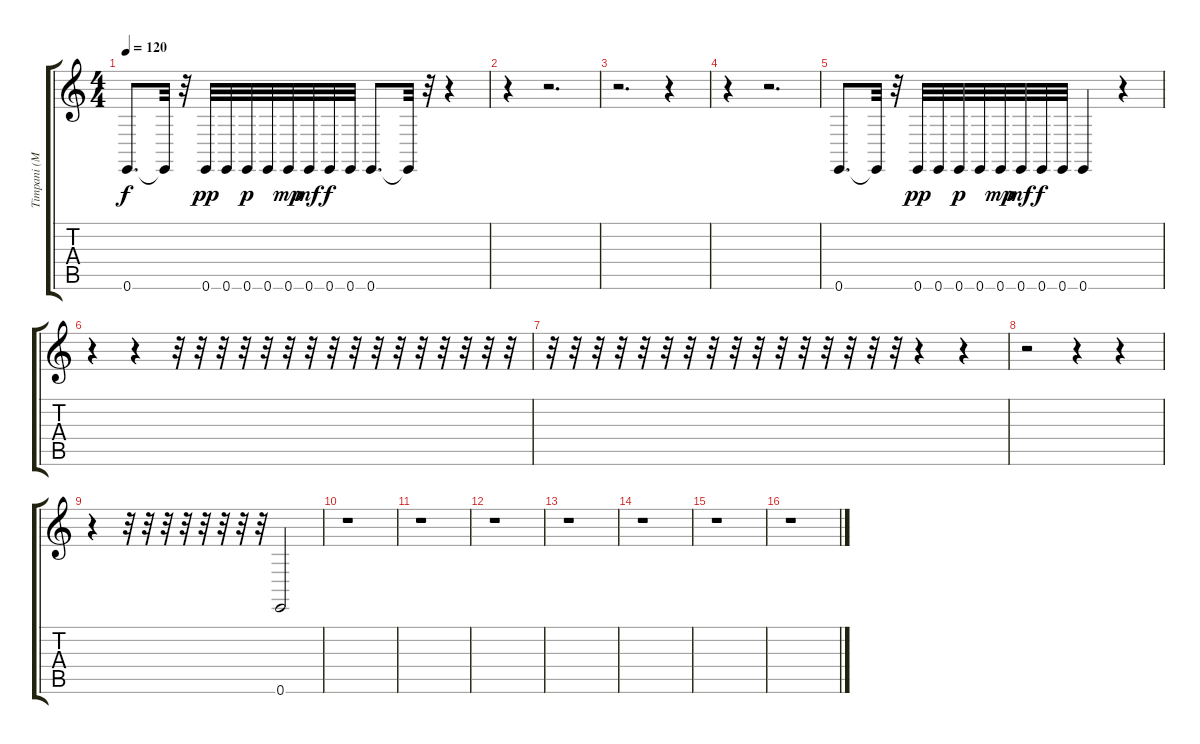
\track ("Timpani (MIDI)" "Timpani (M") {instrument timpani}
\staff {score tabs}
\tuning (E4 B3 G3 D3 A2 E2) {hide}
\ts (4 4)
\tempo 120
\clef g2
\ks c
0.6.8{d dy f} 0.6{t}.32 r.32 0.6.32{dy pp} 0.6.32 0.6.32{dy p} 0.6.32 0.6.32{dy mp} 0.6.32{dy mf} 0.6.32{dy f} 0.6.32 0.6.8{d} 0.6{t}.32 r.32 r.4 |
r.4 r.2{d} |
r.2{d} r.4 |
r.4 r.2{d} |
0.6.8{d} 0.6{t}.32 r.32 0.6.32{dy pp} 0.6.32 0.6.32{dy p} 0.6.32 0.6.32{dy mp} 0.6.32{dy mf} 0.6.32{dy f} 0.6.32 0.6.4 r.4 |
r.4 r.4 r.32 r.32 r.32 r.32 r.32 r.32 r.32 r.32 r.32 r.32 r.32 r.32 r.32 r.32 r.32 r.32 |
r.32 r.32 r.32 r.32 r.32 r.32 r.32 r.32 r.32 r.32 r.32 r.32 r.32 r.32 r.32 r.32 r.4 r.4 |
r.2 r.4 r.4 |
r.4 r.32 r.32 r.32 r.32 r.32 r.32 r.32 r.32 0.6.2 |
r.1 |
r.1 |
r.1 |
r.1 |
r.1 |
r.1 |
r.1
